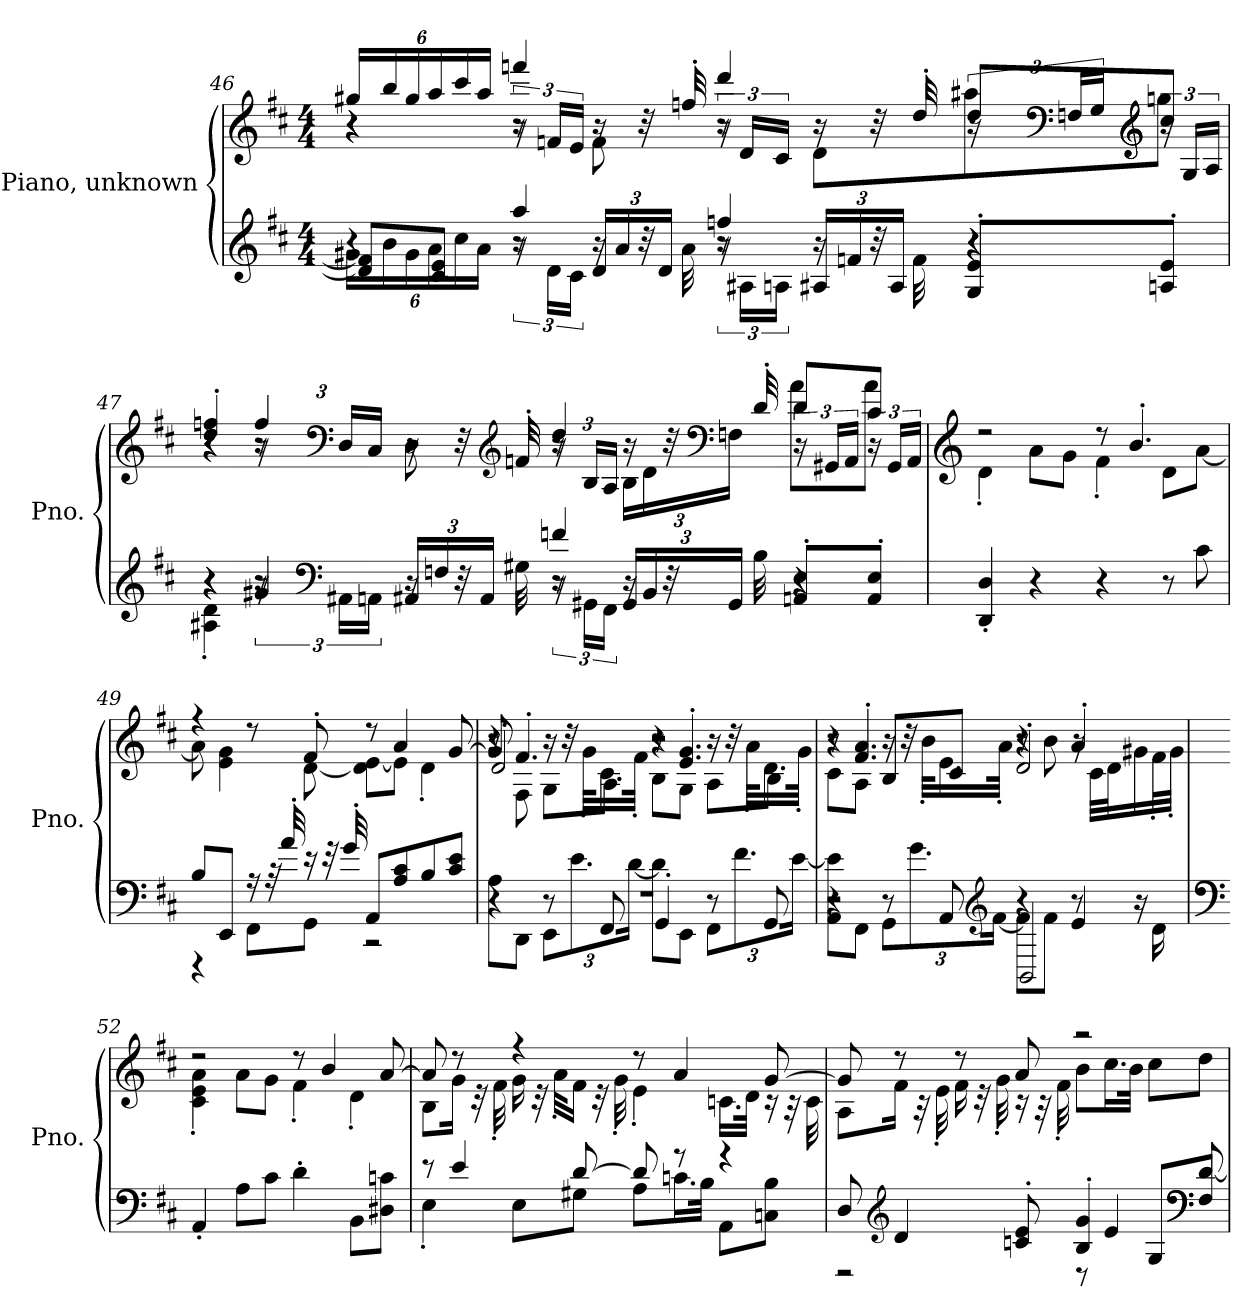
**kern	**kern
*part1	*part1
*staff2	*staff1
*I"Piano, unknown	*
*I'Pno.	*
!!LO:PB:g=z
*clefG2	*clefG2
*k[f#c#]	*k[f#c#]
*M4/4	*M4/4
=46	=46
*^	*^
*	*	*	*^
*	*Xbrackettup	*	*	*Xbrackettup
*	*^	*	*	*
4r	24g#X\LL	8d/] 8f/]L	4r	4r	24gg#X/LL
.	24b\	.	.	.	24bb/
.	24g#\	.	.	.	24gg#/
.	24a\	8c#/ 8e/J	.	.	24aa/
.	24cc#\	.	.	.	24ccc#/
.	24a\JJ	.	.	.	24aa/JJ
*	*brackettup	*	*	*	*brackettup
4aa/	24r	8r	4fffn/	8r	24r
.	24d\LL	.	.	.	24fn/LL
.	24c#\JJ	.	.	.	24e/JJ
*	*	*Xbrackettup	*	*	*
.	16r	24d/LL	.	8f\	16r
.	.	24a/	.	.	.
.	32r	.	.	.	32r
.	.	24d/JJ	.	.	.
.	32a\	.	.	.	32ffn'/
*	*brackettup	*	*	*	*
4ffn/	24r	8r	4ddd/	8r	24r
.	24A#X\LL	.	.	.	24d/LL
.	24An\JJ	.	.	.	24c#/JJ
*	*	*Xbrackettup	*	*	*
.	16r	24A#X/LL	.	8d\L	16r
.	.	24fn/	.	.	.
.	32r	.	.	.	32r
.	.	24A#/JJ	.	.	.
.	32f\	.	.	.	32dd'/
4r	4r	8G/' 8e/'L	8dd/L	8aa#X\	24r
*	*	*	*clefF4	*	*
.	.	.	.	.	24Fn/LL
.	.	.	.	.	24G/JJ
*	*	*	*clefG2	*	*
.	.	8An/' 8e/'J	8cc#/J	8ggn\J	24r
.	.	.	.	.	24G/LL
.	.	.	.	.	24A/JJ
!!LO:LB:g=z	!!	!!
=47	=47	=47	=47	=47	=47
4r	4A#X\' 4d\'	4r	4r	4r	4dd/' 4ffn/'
*	*brackettup	*	*	*	*
4g#X/	24r	8r	4ff/	8r	24r
*clefF4	*	*	*clefF4	*	*
.	24AA#X\LL	.	.	.	24D/LL
.	24AAn\JJ	.	.	.	24C#/JJ
*	*	*Xbrackettup	*	*	*
.	16r	24AA#X/LL	.	8D\	16r
.	.	24Fn/	.	.	.
.	32r	.	.	.	32r
.	.	24AA#/JJ	.	.	.
*	*	*	*clefG2	*	*
.	32G#X\	.	.	.	32fn'/
*	*brackettup	*	*	*	*
4fn/	24r	8r	4dd/	8r	24r
.	24GG#X\LL	.	.	.	24B/LL
.	24FF#\JJ	.	.	.	24A/JJ
*	*	*Xbrackettup	*	*Xbrackettup	*
.	16r	24GG#/LL	.	24B\LL	16r
.	.	24BB/	.	24d\	.
.	32r	.	.	.	32r
*	*	*	*clefF4	*	*
.	.	24GG#/JJ	.	24Fn\JJ	.
.	32B\	.	.	.	32d'/
*	*	*	*	*	*brackettup
4r	4r	8AAn/' 8E/'L	8d/L	8a\L	24r
.	.	.	.	.	24GG#X/LL
.	.	.	.	.	24AA/JJ
.	.	8AA/' 8E/'J	8c#/J	8a\J	24r
.	.	.	.	.	24GG#/LL
.	.	.	.	.	24AA/JJ
*v	*v	*v	*	*	*
*	*v	*v	*v
!!LO:LB:g=z
=48	=48
*	*clefG2
*	*^
4DD/' 4D/'	2r	4d'\
4r	.	8a\L
.	.	8g\J
4r	8r	4f#'\
.	4.b'/	.
8r	.	8d\L
8c#\	.	[8a\J
=49	=49	=49
*^	*	*
8B/L	4r	4r	8a\]
8EE/J	.	.	4e\ 4g\
16r	8FF#\L	8r	.
32r	.	.	.
32a'/	.	.	.
16r	8GG\J	8f#'/	[8d\
32r	.	.	.
32g'/	.	.	.
8AA/L	2r	8r	8d\] [8e\L
8A/ 8c#/	.	4a/	8e\J]
8B/	.	.	4d'\
8c#/ 8e/J	.	[8g/	.
=50	=50	=50	=50
*	*^	*^	*^
1r	8A\L	4r	8g/]	8r	2d'/	4r
.	8DD\J	.	4.f#'/	8F#\	.	.
.	12EE\L	8r	.	16r	.	8G\L
.	.	.	.	32r	.	.
.	12.e\	.	.	.	.	.
.	.	.	.	32g'\KLL	.	.
.	.	8FF#/	.	16.c#\	.	8A\J
.	[24d\Jk	.	.	.	.	.
.	.	.	.	32f#'\JJk	.	.
.	8d\L]	4GG'/	8r	8B\L	2r	4r
.	8EE\J	.	4.e/' 4.g/'	8G\J	.	.
.	12FF#\L	8r	.	16r	.	8A\L
.	.	.	.	32r	.	.
.	12.f#\	.	.	.	.	.
.	.	.	.	32a'\KLL	.	.
.	.	8GG/	.	16.d\	.	8B\J
.	[24e\Jk	.	.	.	.	.
.	.	.	.	32g'\JJk	.	.
*	*	*	*	*	*v	*v
!!LO:LB:g=z
=51	=51	=51	=51	=51	=51
2r	8AA\ 8e\]L	4r	8r	8c#\L	4r
.	8FF#\J	.	4.f#/' 4.a/'	8A\J	.
.	12GG\L	8r	.	16r	8B/L
.	.	.	.	32r	.
.	12.g\	.	.	.	.
.	.	.	.	32b'\KLL	.
.	.	8AA/	.	16.e\	8c#/J
*clefG2	*	*	*	*	*
.	[24f#\Jk	.	.	.	.
.	.	.	.	32a'\JJk	.
4r	8f#\L]	2BB/	4r	8r	2d'/
.	8f#\J	.	.	8b\	.
4e/	8r	.	4a'/	16r	.
.	.	.	.	32c#\LLL	.
.	.	.	.	32d\J	.
.	16r	.	.	16g#X\	.
.	16d\	.	.	32f#'\L	.
.	.	.	.	32g#'\JJJ	.
*v	*v	*v	*	*	*
*	*v	*v	*v
=52	=52
*clefF4	*
*	*^
4AA'/	2r	4c#\' 4e\' 4a\'
8A\L	.	8a\L
8c#\J	.	8g\J
4d'\	8r	4f#'\
.	4b/	.
8BB\L	.	4d'\
8D#X\ 8cn\J	[8a/	.
!!LO:LB:g=z	!!
=53	=53	=53
*^	*	*
8r	4E'\	8a/]	8B\L
4e/	.	8r	16g\Jk
.	.	.	32r
.	.	.	32f#'\
.	8E\L	4r	16g\
.	.	.	32r
.	.	.	32a'\KLL
[8d/	8G#X\J	.	16f#\JJ
.	.	.	32r
.	.	.	32g'\
8d/]	8A\L	8r	4e'\
8r	16.cn\L	4a/	.
.	32B\JJk	.	.
4r	8AA\L	.	16.cn\LL
.	.	.	32d\JJk
.	8Cn\ 8B\J	[8g/	16r
.	.	.	32r
.	.	.	32c\
=54	=54	=54	=54
8D/	2r	8g/]	8A\L
*clefG2	*	*	*
4d/	.	8r	16f#\Jk
.	.	.	32r
.	.	.	32e'\
.	.	8r	16f#\
.	.	.	32r
.	.	.	32g'\
8cn/' 8e/'	.	8a/	16r
.	.	.	32r
.	.	.	32f#'\
4B/' 4g/'	8r	2r	8b\L
.	4e/	.	16.cc#\L
.	.	.	32b\JJk
8G/L	.	.	8cc#\L
*clefF4	*	*	*
8F#/J	[8d/	.	8dd\J
*v	*v	*	*
*	*v	*v
=	=
*-	*-
